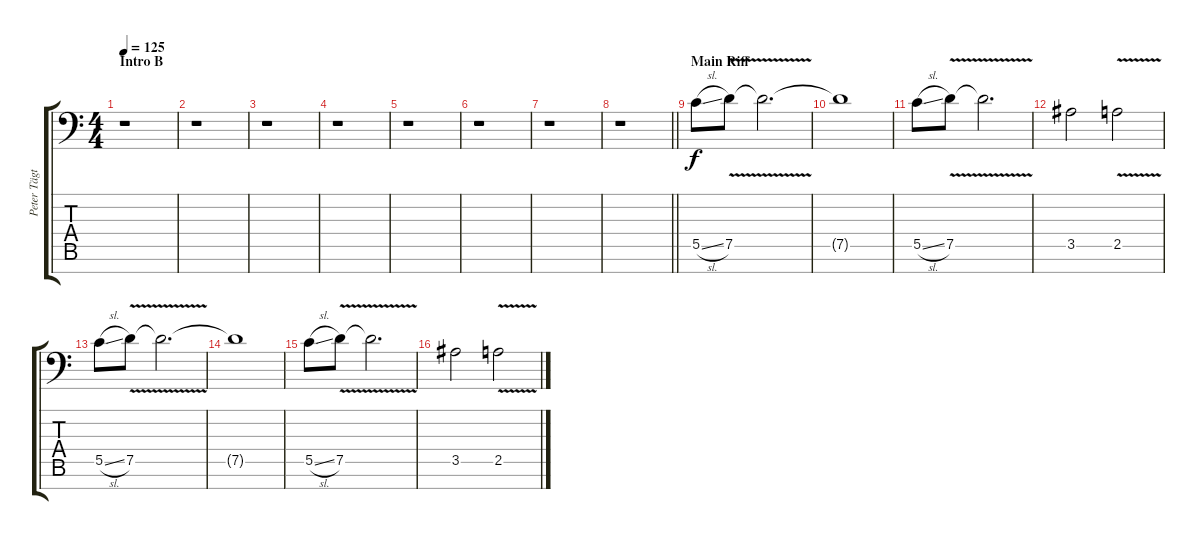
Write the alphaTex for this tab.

\track ("Peter Tägtgren (Lead Guitar I)" "Peter Tägt") {instrument distortionguitar}
\staff {score tabs}
\tuning (D4 A3 F3 C3 G2 D2 A1) {hide}
\ts (4 4)
\section ("" "Intro B")
\tempo 125
\clef f4
\ks c
r.1{dy f} |
r.1 |
r.1 |
r.1 |
r.1 |
r.1 |
r.1 |
\barLineRight lightlight
r.1 |
\section ("" "Main Riff")
5.5{sl}.8 7.5{v}.8 7.5{t}.2{d} |
7.5{t}.1 |
5.5{sl}.8 7.5{v}.8 7.5{t}.2{d} |
3.5.2 2.5{v}.2 |
5.5{sl}.8 7.5{v}.8 7.5{t}.2{d} |
7.5{t}.1 |
5.5{sl}.8 7.5{v}.8 7.5{t}.2{d} |
3.5.2 2.5{v}.2
